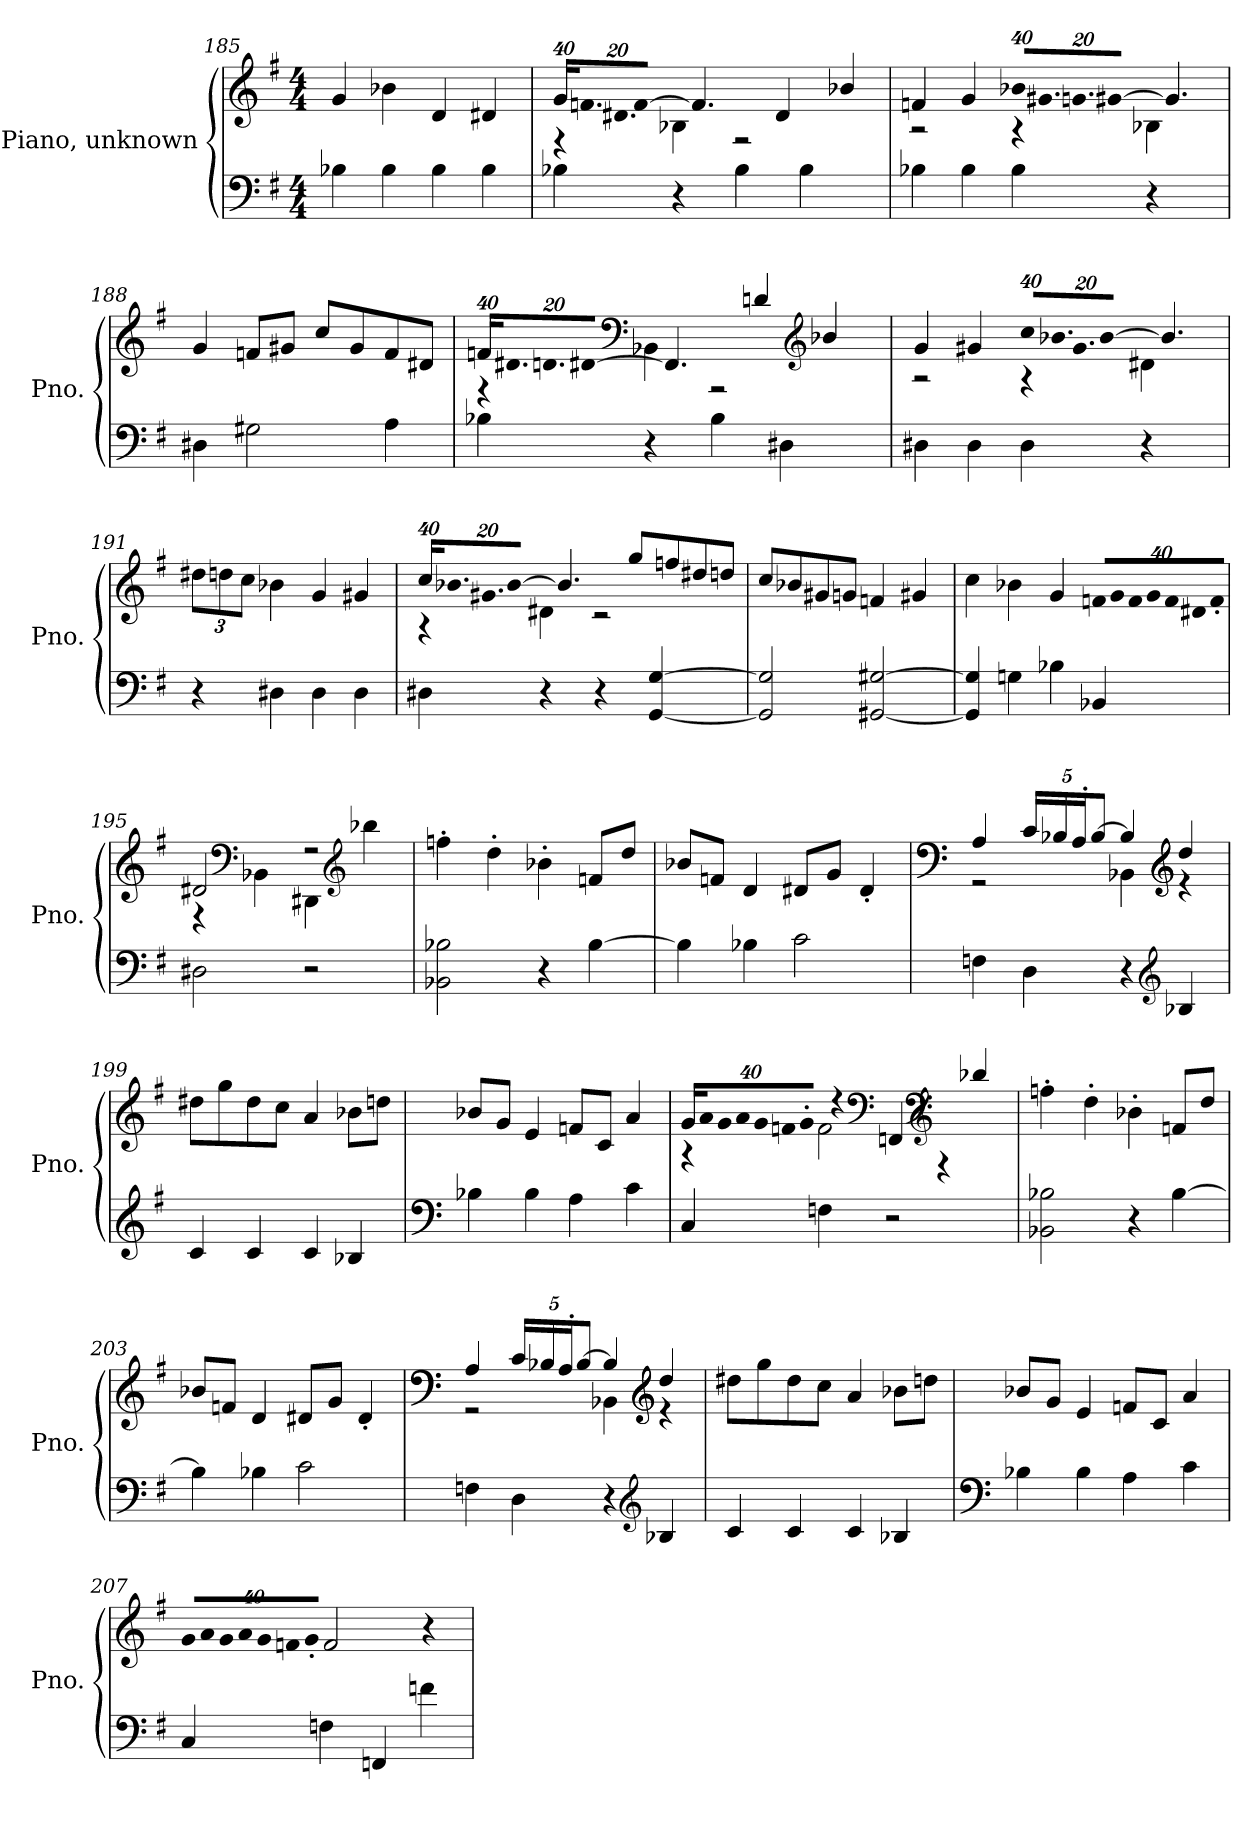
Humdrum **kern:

**kern	**kern
*part1	*part1
*staff2	*staff1
*I"Piano, unknown	*
*I'Pno.	*
*clefF4	*clefG2
*k[f#]	*k[f#]
*M4/4	*M4/4
=185	=185
4B-X\	4g/
4B-\	4b-X\
4B-\	4d/
4B-\	4d#X/
=186	=186
*	*Xbrackettup
!	!LO:N:vis=32
*	*^
4B-X\	640%23g/LLL	4r
!	!LO:N:vis=64.	!
.	640%17fn/L	.
!	!LO:N:vis=64.	!
.	640%17d#X/J	.
!	!LO:N:vis=32	!
.	[640%23f/JJJ	.
.	4.f/]	.
4r	.	4B-X\
4B-\	4d#/	2r
4B-\	4b-X/	.
!!LO:LB:g=z	!!
=187	=187	=187
4B-X\	4fn/	2r
4B-\	4g/	.
!	!LO:N:vis=32	!
4B-\	640%23b-X/LLL	4r
!	!LO:N:vis=64.	!
.	640%17g#X/L	.
!	!LO:N:vis=64.	!
.	640%17gn/J	.
!	!LO:N:vis=32	!
.	[640%23g#X/JJJ	.
.	4.g#/]	.
4r	.	4B-X\
*	*v	*v
=188	=188
4D#X\	4g/
2G#X\	8fn/L
.	8g#X/J
.	8cc/L
.	8g#/
4A\	8f/
.	8d#X/J
=189	=189
!	!LO:N:vis=32
*	*^
4B-X\	640%23fn/LLL	4r
!	!LO:N:vis=64.	!
.	640%17d#X/L	.
!	!LO:N:vis=64.	!
.	640%17dn/J	.
!	!LO:N:vis=32	!
.	[640%23d#X/JJJ	.
.	4.d#/]	.
*	*clefF4	*
4r	.	4BB-X\
4B-\	4dn/	2r
*	*clefG2	*
4D#X\	4b-X/	.
!!LO:LB:g=z	!!
=190	=190	=190
4D#X\	4g/	2r
4D#\	4g#X/	.
!	!LO:N:vis=32	!
4D#\	640%23cc/LLL	4r
!	!LO:N:vis=64.	!
.	640%17b-X/L	.
!	!LO:N:vis=64.	!
.	640%17g#/J	.
!	!LO:N:vis=32	!
.	[640%23b-/JJJ	.
.	4.b-/]	.
4r	.	4d#X\
*	*v	*v
=191	=191
4r	12dd#X\L
.	12ddn\
.	12cc\J
4D#X\	4b-X\
4D#\	4g/
4D#\	4g#X/
=192	=192
!	!LO:N:vis=32
*	*^
4D#X\	640%23cc/LLL	4r
!	!LO:N:vis=64.	!
.	640%17b-X/L	.
!	!LO:N:vis=64.	!
.	640%17g#X/J	.
!	!LO:N:vis=32	!
.	[640%23b-/JJJ	.
.	4.b-/]	.
4r	.	4d#X\
4r	8gg/L	2r
.	8ffn/	.
[4GG/ [4G/	8dd#X/	.
.	8ddn/J	.
*	*v	*v
!!LO:LB:g=z
=193	=193
2GG/] 2G/]	8cc/L
.	8b-X/
.	8g#X/
.	8gn/J
[2GG#X/ [2G#X/	4fn/
.	4g#X/
=194	=194
4GG#/] 4G#/]	4cc\
4Gn\	4b-X\
4B-X\	4g/
!	!LO:N:vis=32
4BB-X/	640%23fn/LLL
!	!LO:N:vis=32
.	640%23g/
!	!LO:N:vis=32
.	640%23f/
!	!LO:N:vis=32
.	640%23g/
!	!LO:N:vis=32
.	640%23f/
!	!LO:N:vis=32
.	640%23d#X/
!	!LO:N:vis=32
.	640%23f'/JJJ
640ryy	.
=195	=195
*	*^
2D#X\	2d#X/	4r
*	*clefF4	*
.	.	4BB-X\
2r	2r	4DD#X\
*	*clefG2	*
.	.	4bb-X\
*	*v	*v
=196	=196
2BB-X\ 2B-X\	4ffn'\
.	4dd'\
4r	4b-X'\
[4B-\	8fn/L
.	8dd/J
!!LO:LB:g=z
=197	=197
4B-\]	8b-X/L
.	8fn/J
4B-X\	4d/
2c\	8d#X/L
.	8g/J
.	4d#'/
=198	=198
*	*clefF4
*	*^
4Fn\	4A/	2r
4D\	20c/LL	.
.	20B-X/	.
.	20A'/J	.
.	[10B-/J	.
4r	4B-/]	4BB-X\
*clefG2	*clefG2	*
4B-X/	4dd/	4r
*	*v	*v
=199	=199
4c/	8dd#X\L
.	8gg\
4c/	8dd#\
.	8cc\J
4c/	4a/
4B-X/	8b-X\L
.	8ddn\J
=200	=200
*clefF4	*
4B-X\	8b-X/L
.	8g/J
4B-\	4e/
4A\	8fn/L
.	8c/J
4c\	4a/
!!LO:PB:g=z
=201	=201
!	!LO:N:vis=32
*	*^
4C/	640%23g/LLL	4r
!	!LO:N:vis=32	!
.	640%23a/	.
!	!LO:N:vis=32	!
.	640%23g/	.
!	!LO:N:vis=32	!
.	640%23a/	.
!	!LO:N:vis=32	!
.	640%23g/	.
!	!LO:N:vis=32	!
.	640%23fn/	.
!	!LO:N:vis=32	!
.	640%23g'/JJJ	.
4Fn\	.	2f\
.	4r	.
*	*clefF4	*
2r	.	.
.	4FFn/	.
*	*clefG2	*
.	.	4r
.	4bb-X/	.
640ryy	.	640ryy
*	*v	*v
=202	=202
2BB-X\ 2B-X\	4ffn'\
.	4dd'\
4r	4b-X'\
[4B-\	8fn/L
.	8dd/J
=203	=203
4B-\]	8b-X/L
.	8fn/J
4B-X\	4d/
2c\	8d#X/L
.	8g/J
.	4d#'/
=204	=204
*	*clefF4
*	*^
4Fn\	4A/	2r
4D\	20c/LL	.
.	20B-X/	.
.	20A'/J	.
.	[10B-/J	.
4r	4B-/]	4BB-X\
*clefG2	*clefG2	*
4B-X/	4dd/	4r
*	*v	*v
!!LO:LB:g=z
=205	=205
4c/	8dd#X\L
.	8gg\
4c/	8dd#\
.	8cc\J
4c/	4a/
4B-X/	8b-X\L
.	8ddn\J
=206	=206
*clefF4	*
4B-X\	8b-X/L
.	8g/J
4B-\	4e/
4A\	8fn/L
.	8c/J
4c\	4a/
=207	=207
!	!LO:N:vis=32
4C/	640%23g/LLL
!	!LO:N:vis=32
.	640%23a/
!	!LO:N:vis=32
.	640%23g/
!	!LO:N:vis=32
.	640%23a/
!	!LO:N:vis=32
.	640%23g/
!	!LO:N:vis=32
.	640%23fn/
!	!LO:N:vis=32
.	640%23g'/JJJ
4Fn\	.
.	2f/
4FFn/	.
4fn\	.
.	4r
640ryy	.
=	=
*-	*-
